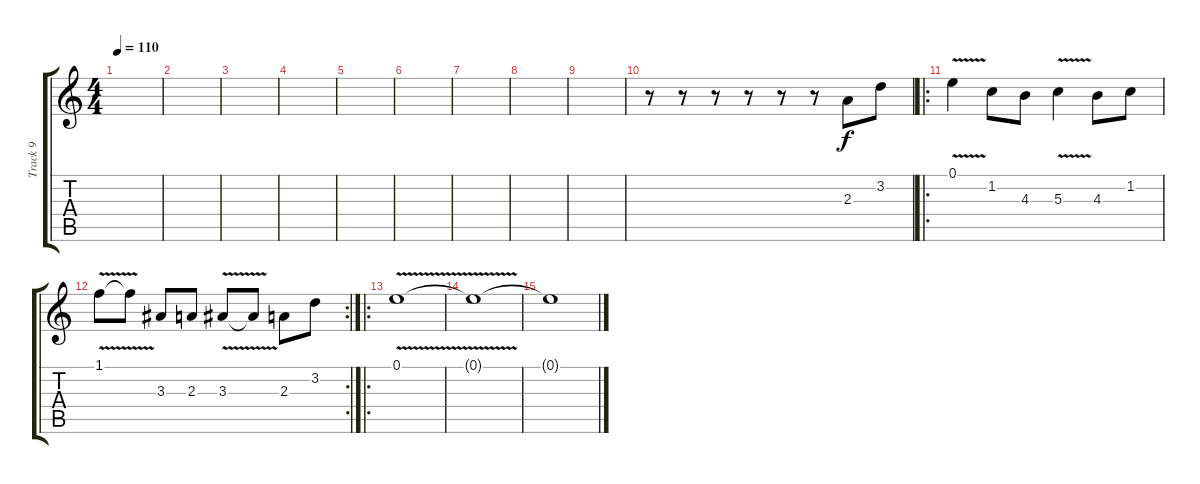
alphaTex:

\track ("Track 9" "Track 9") {instrument distortionguitar}
\staff {score tabs}
\tuning (E4 B3 G3 D3 A2 E2) {hide}
\ts (4 4)
\tempo 110
\clef g2
\ks c
|
|
|
|
|
|
|
|
|
r.8 r.8 r.8 r.8 r.8 r.8 2.3.8 3.2.8 |
\ro
0.1{v}.4 1.2.8 4.3.8 5.3{v}.4 4.3.8 1.2.8 |
\rc 2
1.1{v}.8 1.1{t}.8 3.3.8 2.3.8 3.3{v}.8 3.3{t}.8 2.3.8 3.2.8 |
\ro
0.1{v}.1 |
0.1{t}.1 |
0.1{t}.1
